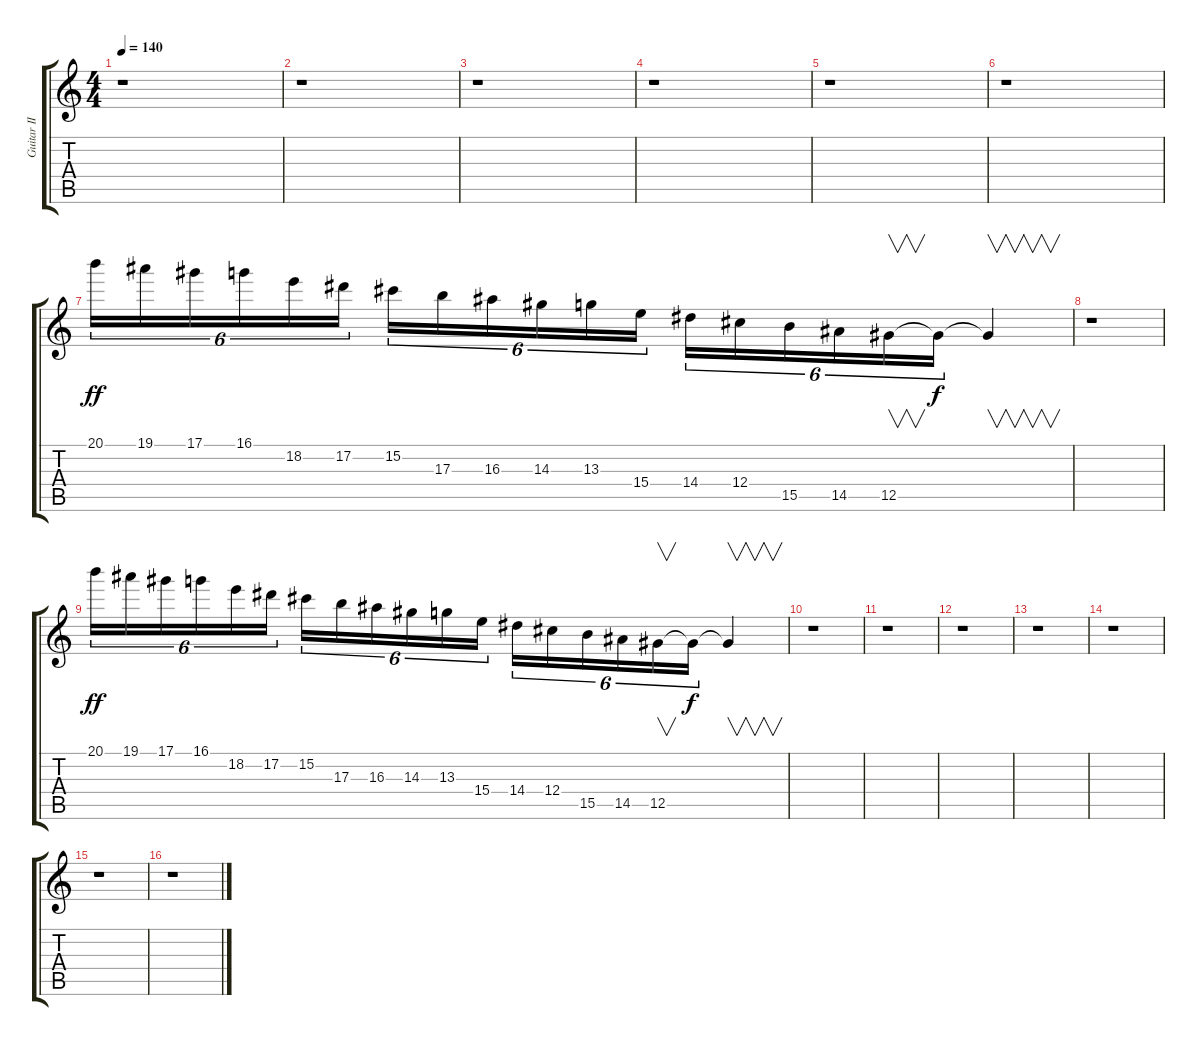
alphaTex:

\track ("Guitar II" "Guitar II") {instrument distortionguitar}
\staff {score tabs}
\tuning (Eb4 Bb3 Gb3 Db3 Ab2 Eb2) {hide}
\ts (4 4)
\tempo 140
\clef g2
\ks c
r.1{dy ff instrument distortionguitar} |
r.1 |
r.1 |
r.1 |
r.1 |
r.1 |
20.1.16{tu (6 4)} 19.1.16{tu (6 4)} 17.1.16{tu (6 4)} 16.1.16{tu (6 4)} 18.2.16{tu (6 4)} 17.2.16{tu (6 4)} 15.2.16{tu (6 4)} 17.3.16{tu (6 4)} 16.3.16{tu (6 4)} 14.3.16{tu (6 4)} 13.3.16{tu (6 4)} 15.4.16{tu (6 4)} 14.4.16{tu (6 4)} 12.4.16{tu (6 4)} 15.5.16{tu (6 4)} 14.5.16{tu (6 4)} 12.5.16{v tu (6 4)} 12.5{t}.16{tu (6 4) dy f} 12.5{t}.4{v} |
r.1 |
20.1.16{tu (6 4) dy ff} 19.1.16{tu (6 4)} 17.1.16{tu (6 4)} 16.1.16{tu (6 4)} 18.2.16{tu (6 4)} 17.2.16{tu (6 4)} 15.2.16{tu (6 4)} 17.3.16{tu (6 4)} 16.3.16{tu (6 4)} 14.3.16{tu (6 4)} 13.3.16{tu (6 4)} 15.4.16{tu (6 4)} 14.4.16{tu (6 4)} 12.4.16{tu (6 4)} 15.5.16{tu (6 4)} 14.5.16{tu (6 4)} 12.5.16{v tu (6 4)} 12.5{t}.16{tu (6 4) dy f} 12.5{t}.4{v} |
r.1 |
r.1 |
r.1 |
r.1 |
r.1 |
r.1 |
r.1
